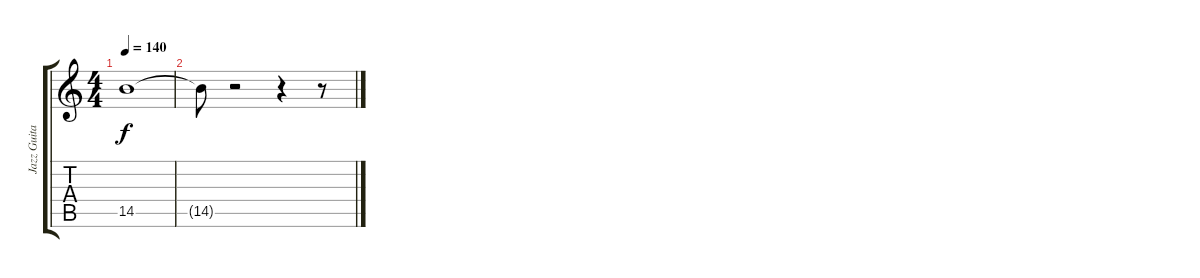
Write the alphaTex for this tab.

\track ("Jazz Guitars 2" "Jazz Guita") {instrument electricguitarjazz}
\staff {score tabs}
\tuning (E4 B3 G3 D3 A2 D2) {hide}
\ts (4 4)
\tempo 140
\clef g2
\ks c
14.5{t}.1{dy f} |
14.5{t}.8 r.2 r.4 r.8
